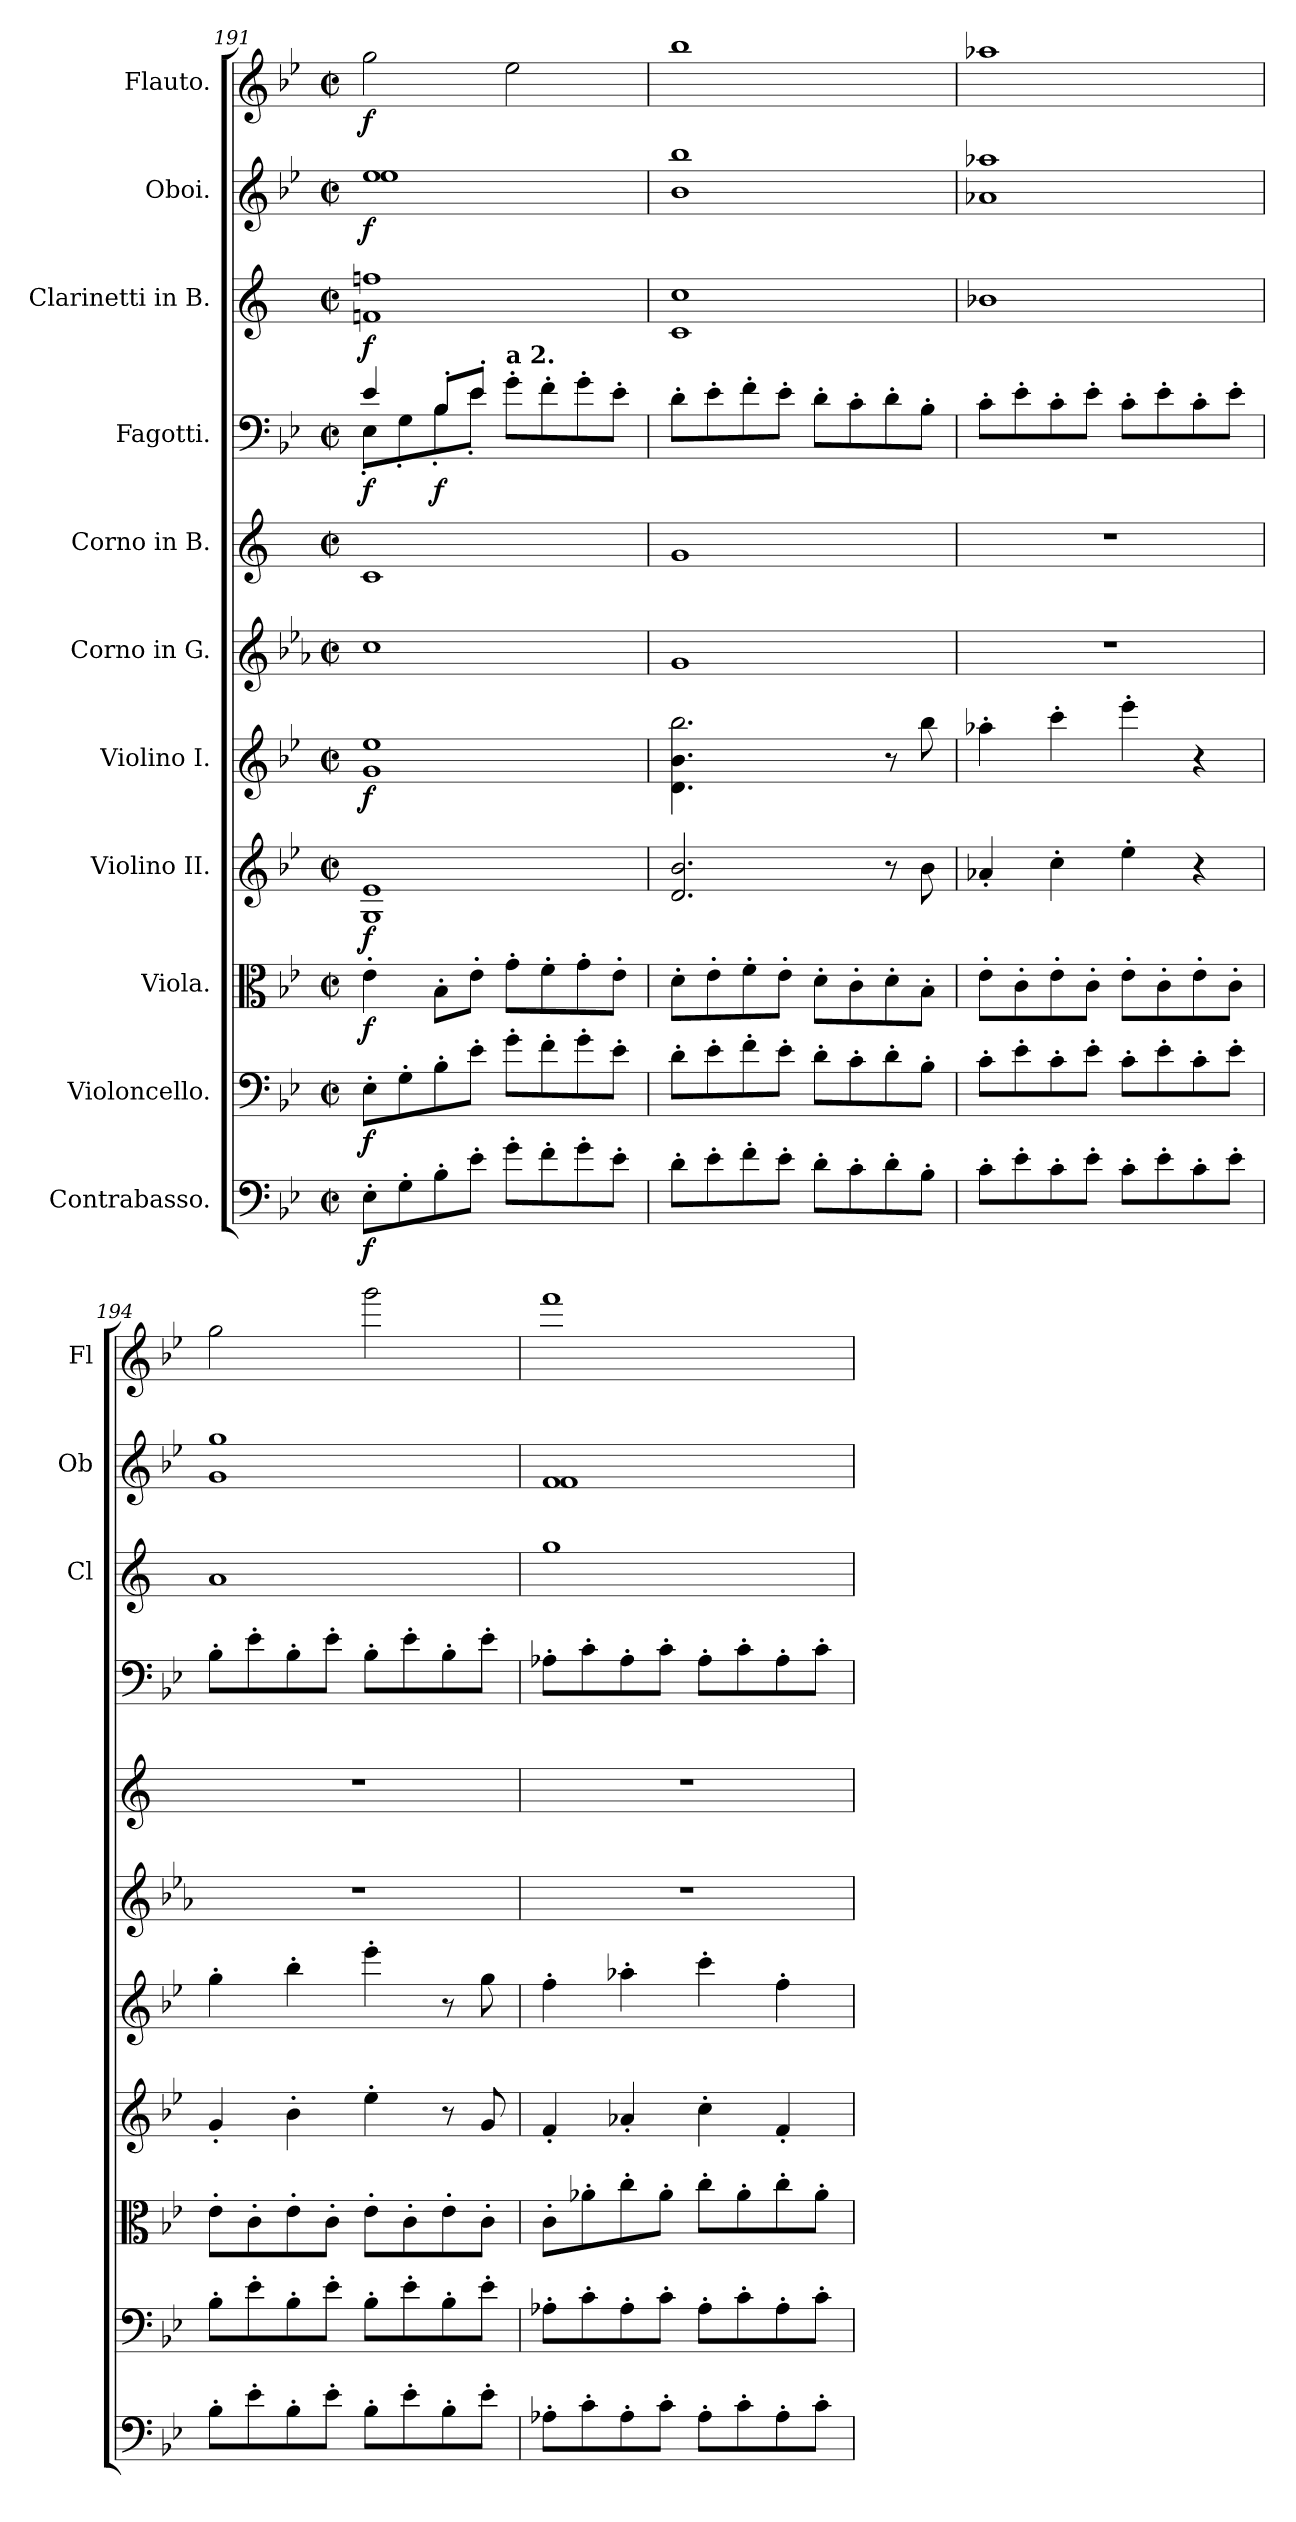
**kern	**dynam	**kern	**dynam	**kern	**dynam	**kern	**dynam	**kern	**dynam	**kern	**kern	**kern	**dynam	**kern	**dynam	**kern	**dynam	**kern	**dynam
*part11	*part11	*part10	*part10	*part9	*part9	*part8	*part8	*part7	*part7	*part6	*part5	*part4	*part4	*part3	*part3	*part2	*part2	*part1	*part1
*staff11	*staff11	*staff10	*staff10	*staff9	*staff9	*staff8	*staff8	*staff7	*staff7	*staff6	*staff5	*staff4	*staff4	*staff3	*staff3	*staff2	*staff2	*staff1	*staff1
*I"Contrabasso.	*	*I"Violoncello.	*	*I"Viola.	*	*I"Violino II.	*	*I"Violino I.	*	*I"Corno in G.	*I"Corno in B.	*I"Fagotti.	*	*I"Clarinetti in B.	*	*I"Oboi.	*	*I"Flauto.	*
*	*	*	*	*	*	*	*	*	*	*	*	*	*	*I'Cl	*	*I'Ob	*	*I'Fl	*
!!LO:LB:g=z
*clefF4	*	*clefF4	*	*clefC3	*	*clefG2	*	*clefG2	*	*clefG2	*clefG2	*clefF4	*	*clefG2	*	*clefG2	*	*clefG2	*
*ITrd7c12	*	*	*	*	*	*	*	*	*	*ITrd3c5	*ITrd1c2	*	*	*ITrd1c2	*	*	*	*	*
*k[b-e-]	*	*k[b-e-]	*	*k[b-e-]	*	*k[b-e-]	*	*k[b-e-]	*	*k[b-e-]	*k[b-e-]	*k[b-e-]	*	*k[b-e-]	*	*k[b-e-]	*	*k[b-e-]	*
*M2/2	*	*M2/2	*	*M2/2	*	*M2/2	*	*M2/2	*	*M2/2	*M2/2	*M2/2	*	*M2/2	*	*M2/2	*	*M2/2	*
*met(c|)	*	*met(c|)	*	*met(c|)	*	*met(c|)	*	*met(c|)	*	*met(c|)	*met(c|)	*met(c|)	*	*met(c|)	*	*met(c|)	*	*met(c|)	*
=191	=191	=191	=191	=191	=191	=191	=191	=191	=191	=191	=191	=191	=191	=191	=191	=191	=191	=191	=191
*	*	*	*	*	*	*	*	*	*	*	*	*^	*	*	*	*^	*	*	*
!	!LO:DY:b	!	!LO:DY:b	!	!LO:DY:b	!	!LO:DY:b	!	!LO:DY:b	!	!	!	!	!LO:DY:b	!	!LO:DY:b	!	!	!LO:DY:b	!	!LO:DY:b
8EE-'\L	f	8E-'\L	f	4e-'\	f	1G 1e-	f	1g 1ee-	f	1g	1B-	4e-/	8E-'\L	f	1e-X 1ee-X	f	1ee-	1ee-	f	2gg\	f
8GG'\	.	8G'\	.	.	.	.	.	.	.	.	.	.	8G'\	.	.	.	.	.	.	.	.
!	!	!	!	!	!	!	!	!	!	!	!	!	!	!LO:DY:b	!	!	!	!	!	!	!
8BB-'\	.	8B-'\	.	8B-'\L	.	.	.	.	.	.	.	8B-'/L	8B-'\	f	.	.	.	.	.	.	.
8E-'\J	.	8e-'\J	.	8e-'\J	.	.	.	.	.	.	.	8e-'/J	8e-'\J	.	.	.	.	.	.	.	.
!	!	!	!	!	!	!	!	!	!	!	!	!LO:TX:a:B:t=a 2.	!	!	!	!	!	!	!	!	!
8G'\L	.	8g'\L	.	8g'\L	.	.	.	.	.	.	.	8g'\L	2ryy	.	.	.	.	.	.	2ee-\	.
8F'\	.	8f'\	.	8f'\	.	.	.	.	.	.	.	8f'\	.	.	.	.	.	.	.	.	.
8G'\	.	8g'\	.	8g'\	.	.	.	.	.	.	.	8g'\	.	.	.	.	.	.	.	.	.
8E-'\J	.	8e-'\J	.	8e-'\J	.	.	.	.	.	.	.	8e-'\J	.	.	.	.	.	.	.	.	.
*	*	*	*	*	*	*	*	*	*	*	*	*v	*v	*	*	*	*v	*v	*	*	*
=192	=192	=192	=192	=192	=192	=192	=192	=192	=192	=192	=192	=192	=192	=192	=192	=192	=192	=192	=192
.	.	.	.	.	.	.	.	8qd\yy 8qb-\yy	.	.	.	.	.	.	.	.	.	.	.
!	!	!	!	!	!	!	!	!LO:N:n=1:head=solid	!	!	!	!	!	!	!	!	!	!	!
!	!	!	!	!	!	!	!	!LO:N:n=2:head=solid	!	!	!	!	!	!	!	!	!	!	!
8D'\L	.	8d'\L	.	8d'\L	.	2.d/ 2.b-/	.	2.d\ 2.b-\ 2.bb-\	.	1d	1f	8d'\L	.	1B- 1b-	.	1b- 1bb-	.	1bb-	.
8E-'\	.	8e-'\	.	8e-'\	.	.	.	.	.	.	.	8e-'\	.	.	.	.	.	.	.
8F'\	.	8f'\	.	8f'\	.	.	.	.	.	.	.	8f'\	.	.	.	.	.	.	.
8E-'\J	.	8e-'\J	.	8e-'\J	.	.	.	.	.	.	.	8e-'\J	.	.	.	.	.	.	.
8D'\L	.	8d'\L	.	8d'\L	.	.	.	.	.	.	.	8d'\L	.	.	.	.	.	.	.
8C'\	.	8c'\	.	8c'\	.	.	.	.	.	.	.	8c'\	.	.	.	.	.	.	.
8D'\	.	8d'\	.	8d'\	.	8r	.	8r	.	.	.	8d'\	.	.	.	.	.	.	.
8BB-'\J	.	8B-'\J	.	8B-'\J	.	8b-\	.	8bb-\	.	.	.	8B-'\J	.	.	.	.	.	.	.
=193	=193	=193	=193	=193	=193	=193	=193	=193	=193	=193	=193	=193	=193	=193	=193	=193	=193	=193	=193
8C'\L	.	8c'\L	.	8e-'\L	.	4a-X'/	.	4aa-X'\	.	1r	1r	8c'\L	.	1a-X	.	1a-X 1aa-X	.	1aa-X	.
8E-'\	.	8e-'\	.	8c'\	.	.	.	.	.	.	.	8e-'\	.	.	.	.	.	.	.
8C'\	.	8c'\	.	8e-'\	.	4cc'\	.	4ccc'\	.	.	.	8c'\	.	.	.	.	.	.	.
8E-'\J	.	8e-'\J	.	8c'\J	.	.	.	.	.	.	.	8e-'\J	.	.	.	.	.	.	.
8C'\L	.	8c'\L	.	8e-'\L	.	4ee-'\	.	4eee-'\	.	.	.	8c'\L	.	.	.	.	.	.	.
8E-'\	.	8e-'\	.	8c'\	.	.	.	.	.	.	.	8e-'\	.	.	.	.	.	.	.
8C'\	.	8c'\	.	8e-'\	.	4r	.	4r	.	.	.	8c'\	.	.	.	.	.	.	.
8E-'\J	.	8e-'\J	.	8c'\J	.	.	.	.	.	.	.	8e-'\J	.	.	.	.	.	.	.
=194	=194	=194	=194	=194	=194	=194	=194	=194	=194	=194	=194	=194	=194	=194	=194	=194	=194	=194	=194
8BB-'\L	.	8B-'\L	.	8e-'\L	.	4g'/	.	4gg'\	.	1r	1r	8B-'\L	.	1g	.	1g 1gg	.	2gg\	.
8E-'\	.	8e-'\	.	8c'\	.	.	.	.	.	.	.	8e-'\	.	.	.	.	.	.	.
8BB-'\	.	8B-'\	.	8e-'\	.	4b-'\	.	4bb-'\	.	.	.	8B-'\	.	.	.	.	.	.	.
8E-'\J	.	8e-'\J	.	8c'\J	.	.	.	.	.	.	.	8e-'\J	.	.	.	.	.	.	.
8BB-'\L	.	8B-'\L	.	8e-'\L	.	4ee-'\	.	4eee-'\	.	.	.	8B-'\L	.	.	.	.	.	2ggg\	.
8E-'\	.	8e-'\	.	8c'\	.	.	.	.	.	.	.	8e-'\	.	.	.	.	.	.	.
8BB-'\	.	8B-'\	.	8e-'\	.	8r	.	8r	.	.	.	8B-'\	.	.	.	.	.	.	.
8E-'\J	.	8e-'\J	.	8c'\J	.	8g/	.	8gg\	.	.	.	8e-'\J	.	.	.	.	.	.	.
=195	=195	=195	=195	=195	=195	=195	=195	=195	=195	=195	=195	=195	=195	=195	=195	=195	=195	=195	=195
*	*	*	*	*	*	*	*	*	*	*	*	*	*	*	*	*^	*	*	*
8AA-X'\L	.	8A-X'\L	.	8c'\L	.	4f'/	.	4ff'\	.	1r	1r	8A-X'\L	.	1ff	.	1f	1f	.	1fff	.
8C'\	.	8c'\	.	8a-X'\	.	.	.	.	.	.	.	8c'\	.	.	.	.	.	.	.	.
8AA-'\	.	8A-'\	.	8cc'\	.	4a-X'/	.	4aa-X'\	.	.	.	8A-'\	.	.	.	.	.	.	.	.
8C'\J	.	8c'\J	.	8a-'\J	.	.	.	.	.	.	.	8c'\J	.	.	.	.	.	.	.	.
8AA-'\L	.	8A-'\L	.	8cc'\L	.	4cc'\	.	4ccc'\	.	.	.	8A-'\L	.	.	.	.	.	.	.	.
8C'\	.	8c'\	.	8a-'\	.	.	.	.	.	.	.	8c'\	.	.	.	.	.	.	.	.
8AA-'\	.	8A-'\	.	8cc'\	.	4f'/	.	4ff'\	.	.	.	8A-'\	.	.	.	.	.	.	.	.
8C'\J	.	8c'\J	.	8a-'\J	.	.	.	.	.	.	.	8c'\J	.	.	.	.	.	.	.	.
*	*	*	*	*	*	*	*	*	*	*	*	*	*	*	*	*v	*v	*	*	*
=	=	=	=	=	=	=	=	=	=	=	=	=	=	=	=	=	=	=	=
*-	*-	*-	*-	*-	*-	*-	*-	*-	*-	*-	*-	*-	*-	*-	*-	*-	*-	*-	*-
